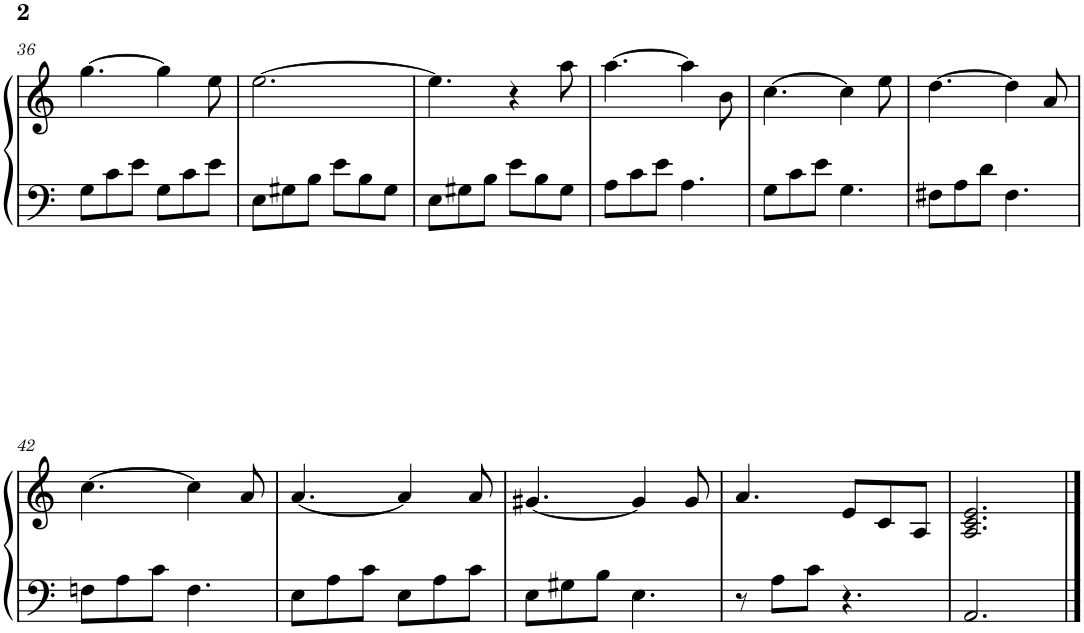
**kern	**kern
*part1	*part1
*staff2	*staff1
*I"Piano	*
*I'Pno.	*
!!LO:PB:g=z
*clefF4	*clefG2
*k[]	*k[]
*M6/8	*M6/8
=36	=36
8G\L	[>4.gg\
8c\	.
8e\J	.
8G\L	4gg\]
8c\	.
8e\J	8ee\
=37	=37
8E\L	[>2.ee\
8G#X\	.
8B\J	.
8e\L	.
8B\	.
8G#\J	.
=38	=38
8E\L	4.ee\]
8G#X\	.
8B\J	.
8e\L	4r
8B\	.
8G#\J	8aa\
=39	=39
8A\L	[>4.aa\
8c\	.
8e\J	.
4.A\	4aa\]
.	8b\
=40	=40
8G\L	[>4.cc\
8c\	.
8e\J	.
4.G\	4cc\]
.	8ee\
=41	=41
8F#X\L	[>4.dd\
8A\	.
8d\J	.
4.F#\	4dd\]
.	8a/
!!LO:LB:g=z
=42	=42
8Fn\L	[>4.cc\
8A\	.
8c\J	.
4.F\	4cc\]
.	8a/
=43	=43
8E\L	[<4.a/
8A\	.
8c\J	.
8E\L	4a/]
8A\	.
8c\J	8a/
=44	=44
8E\L	[<4.g#X/
8G#X\	.
8B\J	.
4.E\	4g#/]
.	8g#/
=45	=45
8r	4.a/
8A\L	.
8c\J	.
4.r	8e/L
.	8c/
.	8A/J
=46	=46
2.AA/	2.A/ 2.c/ 2.e/
==	==
*-	*-
